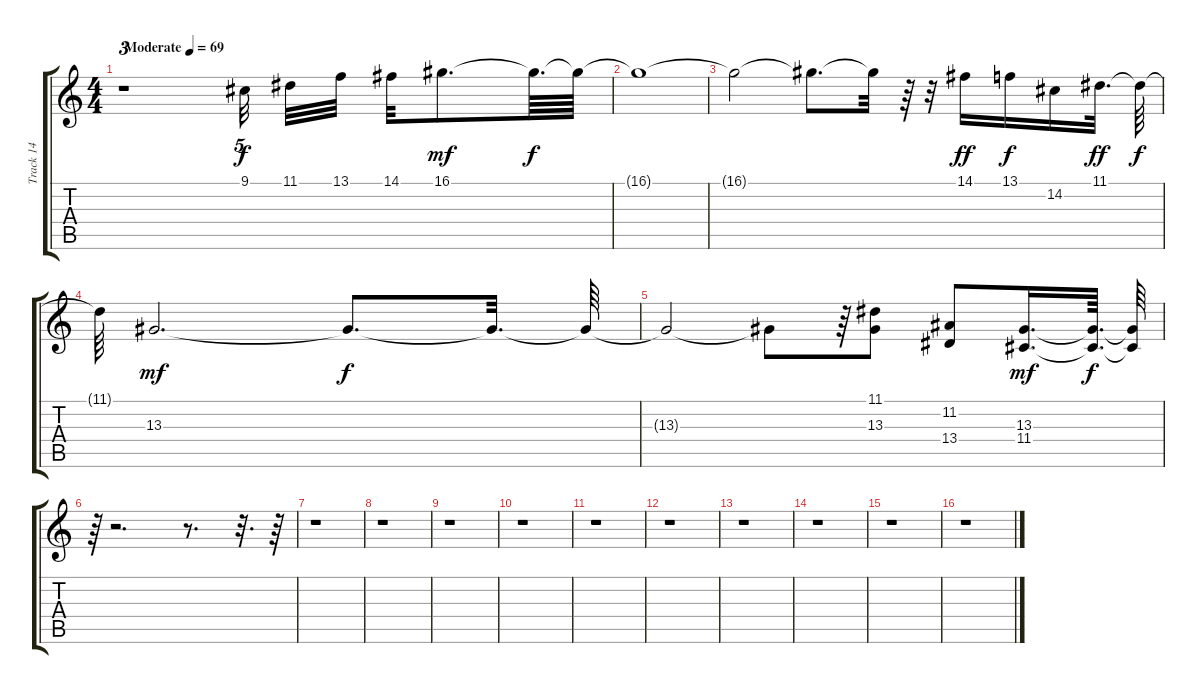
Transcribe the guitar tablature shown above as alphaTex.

\track ("Track 14" "Track 14") {instrument violin}
\staff {score tabs}
\tuning (E4 B3 G3 D3 A2 E2) {hide}
\ts (4 4)
\tempo (69 "Moderate")
\clef g2
\ks c
r.1{tu (3 2) dy f instrument violin} 9.1.32{tu (5 4)} 11.1.32 13.1.32 14.1.32 16.1.8{d dy mf} 16.1{t}.64{d dy f} 16.1{t}.64 |
16.1{t}.1 |
16.1{t}.2 16.1{t}.8{d} 16.1{t}.32 r.64 r.32 14.1.16{dy ff} 13.1.16{dy f} 14.2.16 11.1.32{d dy ff} 11.1{t}.64{dy f} |
11.1{t}.64 13.3.2{d dy mf} 13.3{t}.8{d dy f} 13.3{t}.32{d} 13.3{t}.64 |
13.3{t}.2 13.3{t}.8 r.64 (11.1 13.3).8 (11.2 13.4).8 (13.3 11.4).16{d dy mf} (13.3{t} 11.4{t}).64{d dy f} (13.3{t} 11.4{t}).64 |
r.64 r.2{d} r.8{d} r.32{d} r.64 |
r.1 |
r.1 |
r.1 |
r.1 |
r.1 |
r.1 |
r.1 |
r.1 |
r.1 |
r.1
